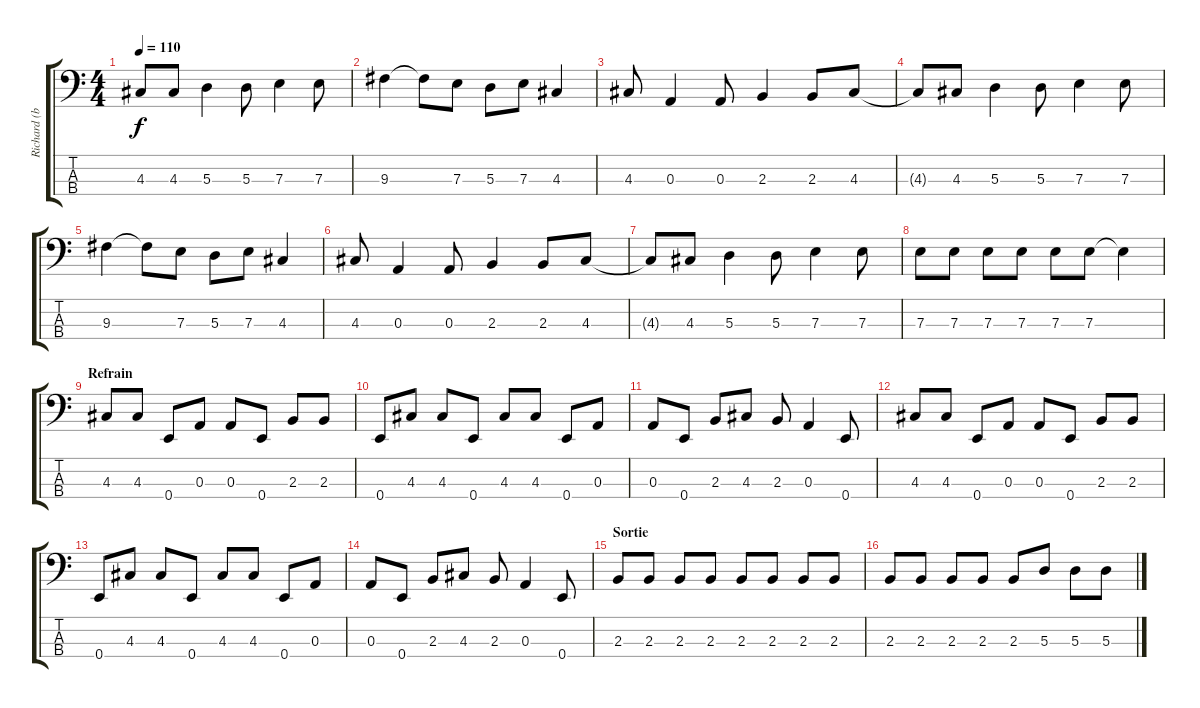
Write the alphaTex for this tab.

\track ("Richard (basse)" "Richard (b") {instrument electricbasspick}
\staff {score tabs}
\tuning (G2 D2 A1 E1) {hide}
\ts (4 4)
\tempo 110
\clef f4
\ks c
4.3{t}.8{dy f} 4.3.8 5.3.4 5.3.8 7.3.4 7.3.8 |
9.3.4 9.3{t}.8 7.3.8 5.3.8 7.3.8 4.3.4 |
4.3.8 0.3.4 0.3.8 2.3.4 2.3.8 4.3.8 |
4.3{t}.8 4.3.8 5.3.4 5.3.8 7.3.4 7.3.8 |
9.3.4 9.3{t}.8 7.3.8 5.3.8 7.3.8 4.3.4 |
4.3.8 0.3.4 0.3.8 2.3.4 2.3.8 4.3.8 |
4.3{t}.8 4.3.8 5.3.4 5.3.8 7.3.4 7.3.8 |
7.3.8 7.3.8 7.3.8 7.3.8 7.3.8 7.3.8 7.3{t}.4 |
\section ("" "Refrain")
4.3.8 4.3.8 0.4.8 0.3.8 0.3.8 0.4.8 2.3.8 2.3.8 |
0.4.8 4.3.8 4.3.8 0.4.8 4.3.8 4.3.8 0.4.8 0.3.8 |
0.3.8 0.4.8 2.3.8 4.3.8 2.3.8 0.3.4 0.4.8 |
4.3.8 4.3.8 0.4.8 0.3.8 0.3.8 0.4.8 2.3.8 2.3.8 |
0.4.8 4.3.8 4.3.8 0.4.8 4.3.8 4.3.8 0.4.8 0.3.8 |
0.3.8 0.4.8 2.3.8 4.3.8 2.3.8 0.3.4 0.4.8 |
\section ("" "Sortie")
2.3.8 2.3.8 2.3.8 2.3.8 2.3.8 2.3.8 2.3.8 2.3.8 |
2.3.8 2.3.8 2.3.8 2.3.8 2.3.8 5.3.8 5.3.8 5.3.8
